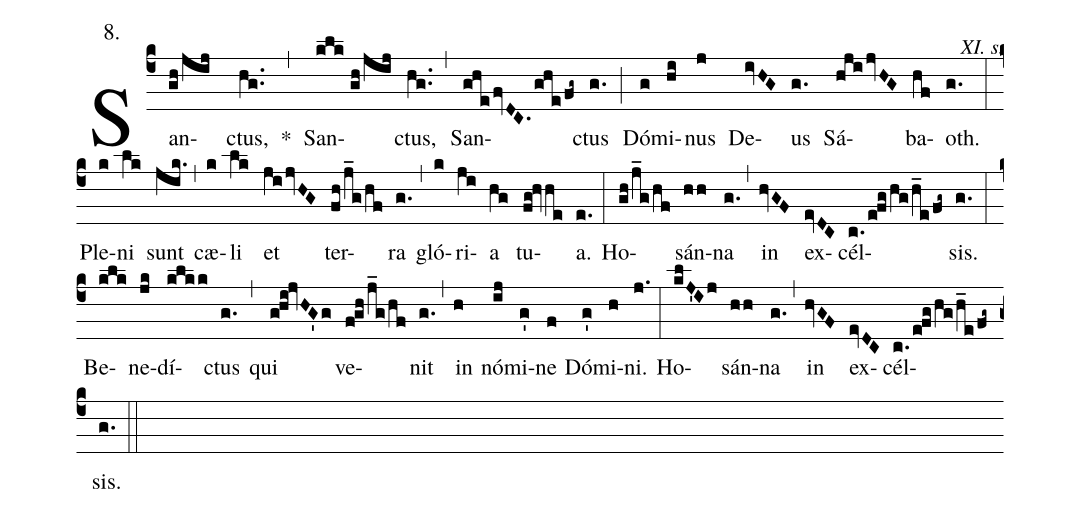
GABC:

annotation:8.;
commentary:XI. s.;
%%
(c4) San(gh!/jij )ctus,(hg..) *(,)
San(klk!//gh!/jij)ctus,(hg..) (,)
San(ghefvDC.ghe!/fg~)ctus(g.) (;)
Dó(g)mi(hi)nus(j) De(ivHG)us(g.) Sá(hji!/jvHG)ba(hf)oth.(g.) (:)
Ple(k)ni(lk) sunt(jik.) (,)
cæ(k)li(lk) et(ji!/jvHG) ter(fh!/j_g!/hf)ra(g.) (,)
gló(k)ri(ji)a(hg) tu(fg!hvhe)a.(e.) (:)
Ho(gh!/j_g!/hf)sán(hh)na(g.) (,)
in(hvGF) ex(evDC)cél(c.!/e!fg!/hg!/h_e!/fg~)sis.(g.) (:)
Be(klk)ne(jk)dí(klkk)ctus(g.) (,)
qui(g!hi!jvHG'g) ve(f!gh!/j_g!/hf)nit(g.) (,)
in(h) nó(ij)mi(g')ne(f) Dó(g')mi(h)ni.(j.) (:)
Ho(klJ'Ij)sán(hh)na(g.) (,)
in(hvGF) ex(evDC)cél(c.!/e!fg!/hg!/h_e!/fg~)sis.(g.) (::)
